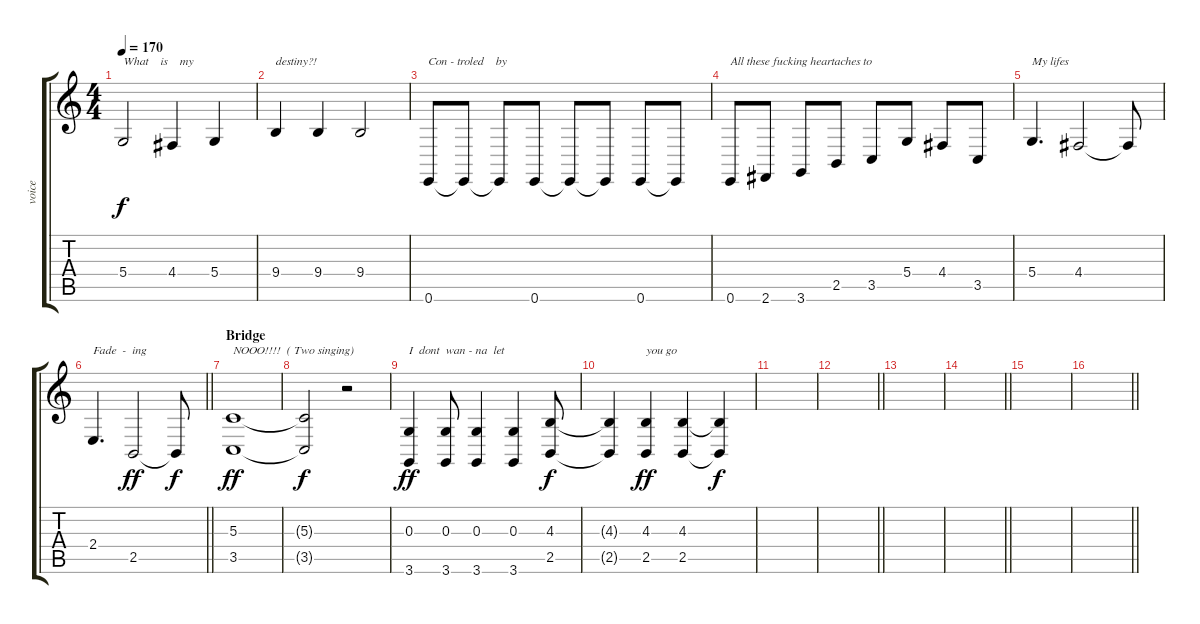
\track ("voice" "voice") {instrument tenorsax}
\staff {score tabs}
\tuning (E4 B3 G3 D3 A2 E2) {hide}
\ts (4 4)
\tempo 170
\clef g2
\ks c
5.4.2{txt "What    is    my  " dy f} 4.4.4 5.4.4 |
9.4.4{txt "destiny?!"} 9.4.4 9.4.2 |
0.6.8{txt "Con - troled    by"} 0.6{t}.8 0.6{t}.8 0.6.8 0.6{t}.8 0.6{t}.8 0.6.8 0.6{t}.8 |
0.6.8{txt "All these fucking heartaches to"} 2.6.8 3.6.8 2.5.8 3.5.8 5.4.8 4.4.8 3.5.8 |
5.4.4{d txt "My lifes"} 4.4.2 4.4{t}.8 |
\barLineRight lightlight
2.4.4{d txt "Fade  -  ing"} 2.5.2{dy ff} 2.5{t}.8{dy f} |
\section ("" "Bridge")
(5.3 3.5).1{txt "NOOO!!!!  ( Two singing)" dy ff} |
(5.3{t} 3.5{t}).2{dy f} r.2 |
(0.3 3.6).4{txt "I  dont  wan - na  let   " dy ff} (0.3 3.6).8 (0.3 3.6).4 (0.3 3.6).4 (4.3 2.5).8{dy f} |
(4.3{t} 2.5{t}).4 (4.3 2.5).4{txt "you go" dy ff} (4.3 2.5).4 (4.3{t} 2.5{t}).4{dy f} |
|
\barLineRight lightlight
|
|
\barLineRight lightlight
|
|
\barLineRight lightlight
